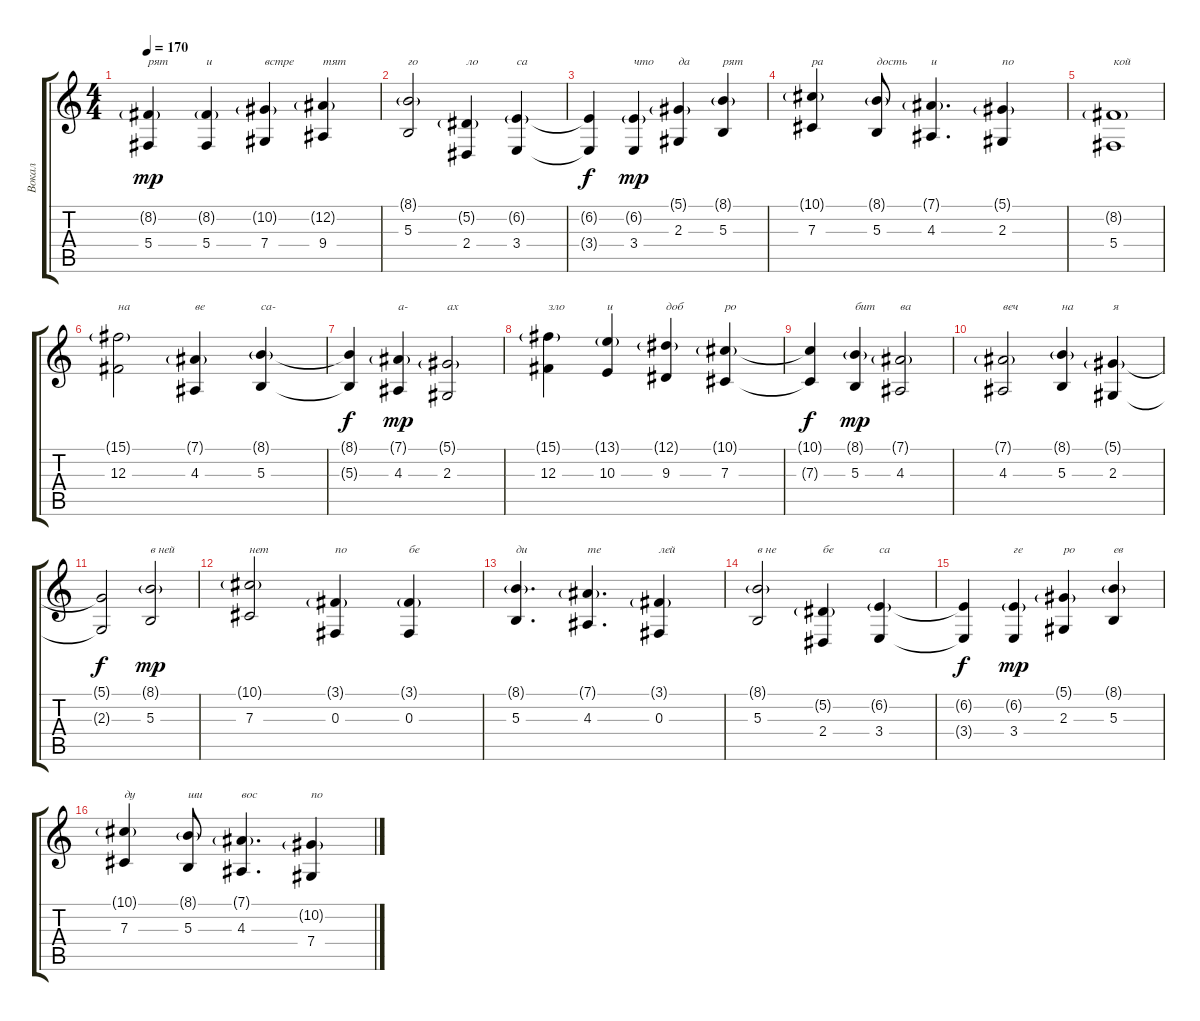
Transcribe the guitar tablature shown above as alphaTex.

\track ("Вокал" "Вокал") {instrument altosax}
\staff {score tabs}
\tuning (Eb4 Bb3 Gb3 Db3 Ab2 Eb2) {hide}
\ts (4 4)
\tempo 170
\clef g2
\ks c
(8.2{g} 5.4).4{txt "рят" dy mp} (8.2{g} 5.4).4{txt "и"} (10.2{g} 7.4).4{txt "встре"} (12.2{g} 9.4).4{txt "тят"} |
(8.1{g} 5.3).2{txt "го"} (5.2{g} 2.4).4{txt "ло"} (6.2{g} 3.4).4{txt "са"} |
(6.2{t} 3.4{t}).4{dy f} (6.2{g} 3.4).4{txt "что" dy mp} (5.1{g} 2.3).4{txt "да"} (8.1{g} 5.3).4{txt "рят"} |
(10.1{g} 7.3).4{txt "ра"} (8.1{g} 5.3).8{txt "дость"} (7.1{g} 4.3).4{d txt "и"} (5.1{g} 2.3).4{txt "по"} |
(8.2{g} 5.4).1{txt "кой"} |
(15.1{g} 12.3).2{txt "на"} (7.1{g} 4.3).4{txt "ве"} (8.1{g} 5.3).4{txt "са-"} |
(8.1{t} 5.3{t}).4{dy f} (7.1{g} 4.3).4{txt "а-" dy mp} (5.1{g} 2.3).2{txt "ах"} |
(15.1{g} 12.3).4{txt "зло"} (13.1{g} 10.3).4{txt "и"} (12.1{g} 9.3).4{txt "доб"} (10.1{g} 7.3).4{txt "ро"} |
(10.1{t} 7.3{t}).4{dy f} (8.1{g} 5.3).4{txt "бит" dy mp} (7.1{g} 4.3).2{txt "ва"} |
(7.1{g} 4.3).2{txt "веч"} (8.1{g} 5.3).4{txt "на"} (5.1{g} 2.3).4{txt "я"} |
(5.1{t} 2.3{t}).2{dy f} (8.1{g} 5.3).2{txt "в ней" dy mp} |
(10.1{g} 7.3).2{txt "нет"} (3.1{g} 0.3).4{txt "по"} (3.1{g} 0.3).4{txt "бе"} |
(8.1{g} 5.3).4{d txt "ди"} (7.1{g} 4.3).4{d txt "те"} (3.1{g} 0.3).4{txt "лей"} |
(8.1{g} 5.3).2{txt "в не"} (5.2{g} 2.4).4{txt "бе"} (6.2{g} 3.4).4{txt "са"} |
(6.2{t} 3.4{t}).4{dy f} (6.2{g} 3.4).4{txt "ге" dy mp} (5.1{g} 2.3).4{txt "ро"} (8.1{g} 5.3).4{txt "ев"} |
(10.1{g} 7.3).4{txt "ду"} (8.1{g} 5.3).8{txt "ши"} (7.1{g} 4.3).4{d txt "вос"} (10.2{g} 7.4).4{txt "по"}
